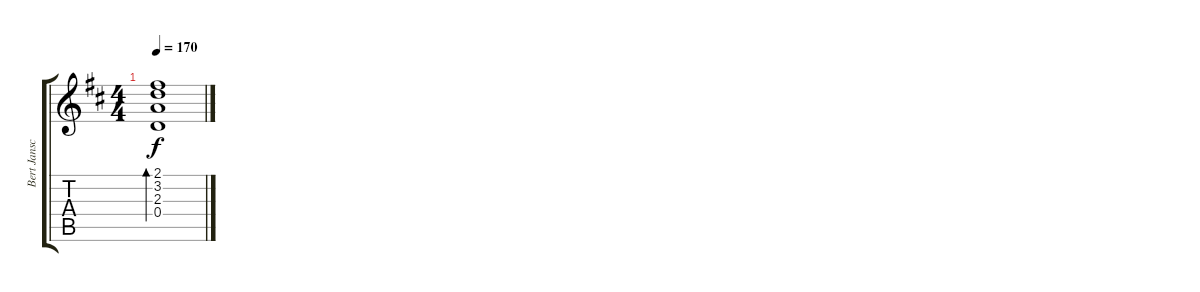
\track ("Bert Jansch" "Bert Jansc") {instrument acousticguitarnylon}
\staff {score tabs}
\tuning (E4 B3 G3 D3 A2 E2) {hide}
\ts (4 4)
\tempo 170
\clef g2
\ks d
(2.1 3.2 2.3 0.4).1{bd 480 dy f}
